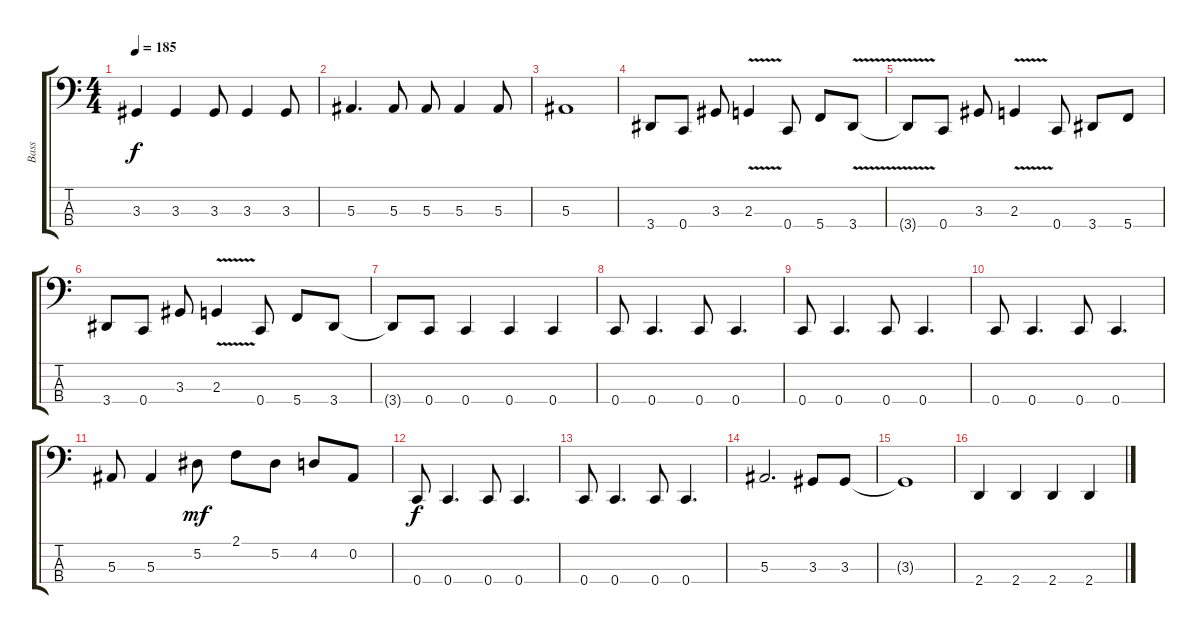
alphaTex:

\track ("Bass" "Bass") {instrument electricbasspick}
\staff {score tabs}
\tuning (Eb2 Bb1 F1 C1) {hide}
\ts (4 4)
\tempo 185
\clef f4
\ks c
3.3{t}.4{dy f} 3.3.4 3.3.8 3.3.4 3.3.8 |
5.3.4{d} 5.3.8 5.3.8 5.3.4 5.3.8 |
5.3.1 |
3.4.8 0.4.8 3.3.8 2.3{v}.4 0.4.8 5.4.8 3.4{v}.8 |
3.4{t}.8 0.4.8 3.3.8 2.3{v}.4 0.4.8 3.4.8 5.4.8 |
3.4.8 0.4.8 3.3.8 2.3{v}.4 0.4.8 5.4.8 3.4.8 |
3.4{t}.8 0.4.8 0.4.4 0.4.4 0.4.4 |
0.4.8 0.4.4{d} 0.4.8 0.4.4{d} |
0.4.8 0.4.4{d} 0.4.8 0.4.4{d} |
0.4.8 0.4.4{d} 0.4.8 0.4.4{d} |
5.3.8 5.3.4 5.2.8{dy mf} 2.1.8 5.2.8 4.2.8 0.2.8 |
0.4.8{dy f} 0.4.4{d} 0.4.8 0.4.4{d} |
0.4.8 0.4.4{d} 0.4.8 0.4.4{d} |
5.3.2{d} 3.3.8 3.3.8 |
3.3{t}.1 |
2.4.4 2.4.4 2.4.4 2.4.4
